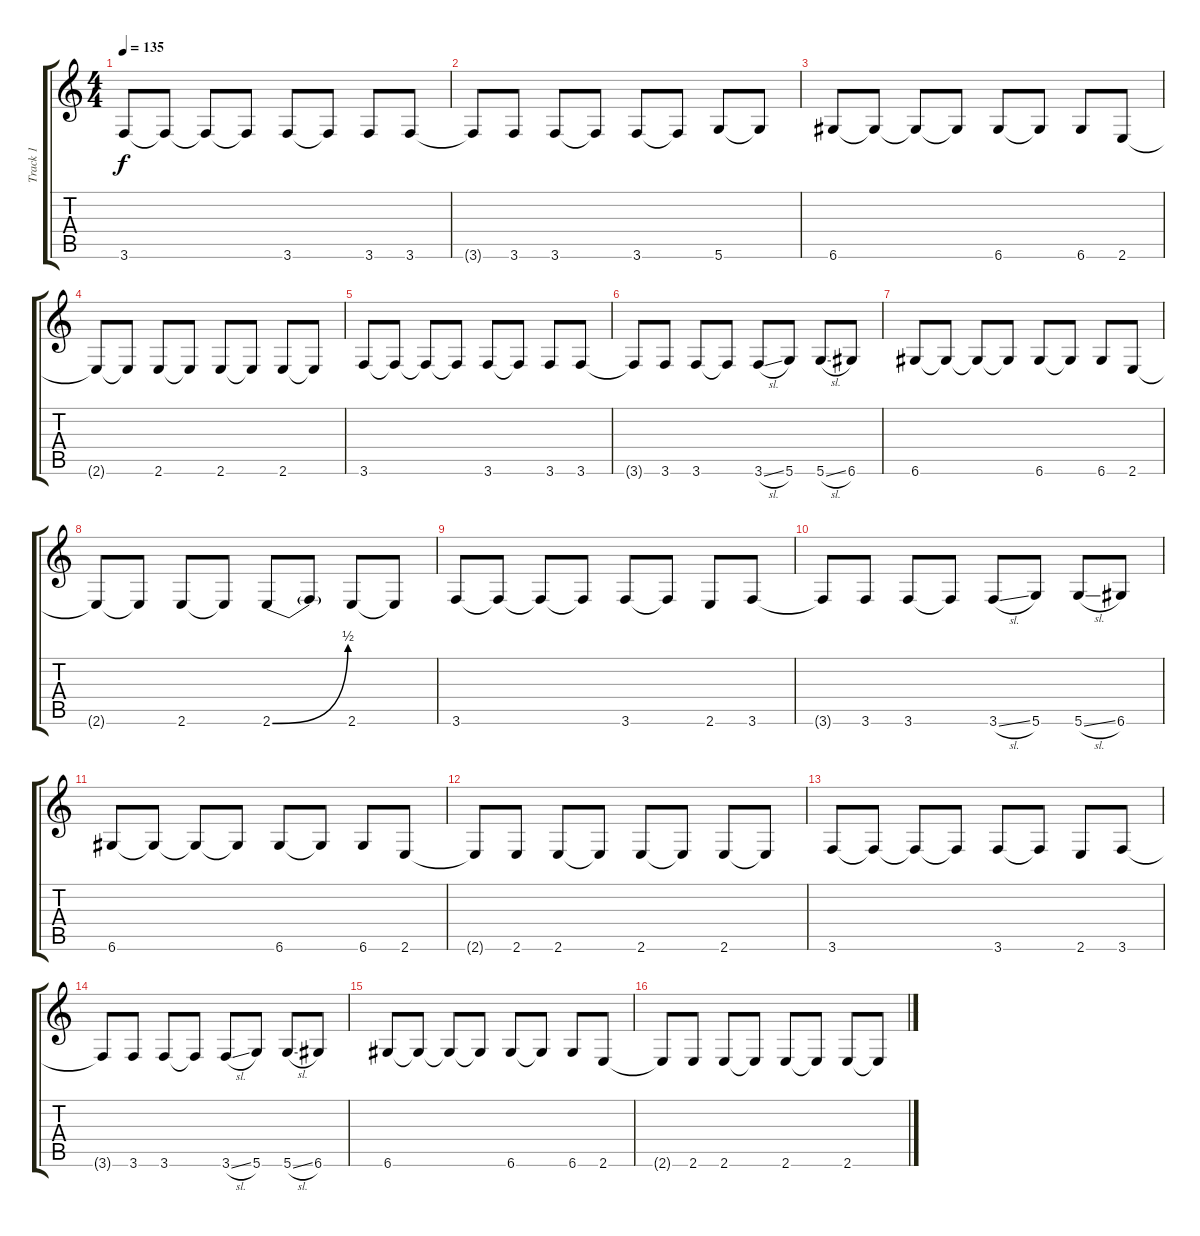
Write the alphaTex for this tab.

\track ("Track 1" "Track 1") {instrument distortionguitar}
\staff {score tabs}
\tuning (D4 A3 F3 C3 G2 D2) {hide}
\ts (4 4)
\tempo 135
\clef g2
\ks c
3.6.8{dy f} 3.6{t}.8 3.6{t}.8 3.6{t}.8 3.6.8 3.6{t}.8 3.6.8 3.6.8 |
3.6{t}.8 3.6.8 3.6.8 3.6{t}.8 3.6.8 3.6{t}.8 5.6.8 5.6{t}.8 |
6.6.8 6.6{t}.8 6.6{t}.8 6.6{t}.8 6.6.8 6.6{t}.8 6.6.8 2.6.8 |
2.6{t}.8 2.6{t}.8 2.6.8 2.6{t}.8 2.6.8 2.6{t}.8 2.6.8 2.6{t}.8 |
3.6.8 3.6{t}.8 3.6{t}.8 3.6{t}.8 3.6.8 3.6{t}.8 3.6.8 3.6.8 |
3.6{t}.8 3.6.8 3.6.8 3.6{t}.8 3.6{sl}.8 5.6.8 5.6{sl}.8 6.6.8 |
6.6.8 6.6{t}.8 6.6{t}.8 6.6{t}.8 6.6.8 6.6{t}.8 6.6.8 2.6.8 |
2.6{t}.8 2.6{t}.8 2.6.8 2.6{t}.8 2.6{be (bend 0 0 60 2)}.8 2.6{t}.8 2.6.8 2.6{t}.8 |
3.6.8 3.6{t}.8 3.6{t}.8 3.6{t}.8 3.6.8 3.6{t}.8 2.6.8 3.6.8 |
3.6{t}.8 3.6.8 3.6.8 3.6{t}.8 3.6{sl}.8 5.6.8 5.6{sl}.8 6.6.8 |
6.6.8 6.6{t}.8 6.6{t}.8 6.6{t}.8 6.6.8 6.6{t}.8 6.6.8 2.6.8 |
2.6{t}.8 2.6.8 2.6.8 2.6{t}.8 2.6.8 2.6{t}.8 2.6.8 2.6{t}.8 |
3.6.8 3.6{t}.8 3.6{t}.8 3.6{t}.8 3.6.8 3.6{t}.8 2.6.8 3.6.8 |
3.6{t}.8 3.6.8 3.6.8 3.6{t}.8 3.6{sl}.8 5.6.8 5.6{sl}.8 6.6.8 |
6.6.8 6.6{t}.8 6.6{t}.8 6.6{t}.8 6.6.8 6.6{t}.8 6.6.8 2.6.8 |
2.6{t}.8 2.6.8 2.6.8 2.6{t}.8 2.6.8 2.6{t}.8 2.6.8 2.6{t}.8
